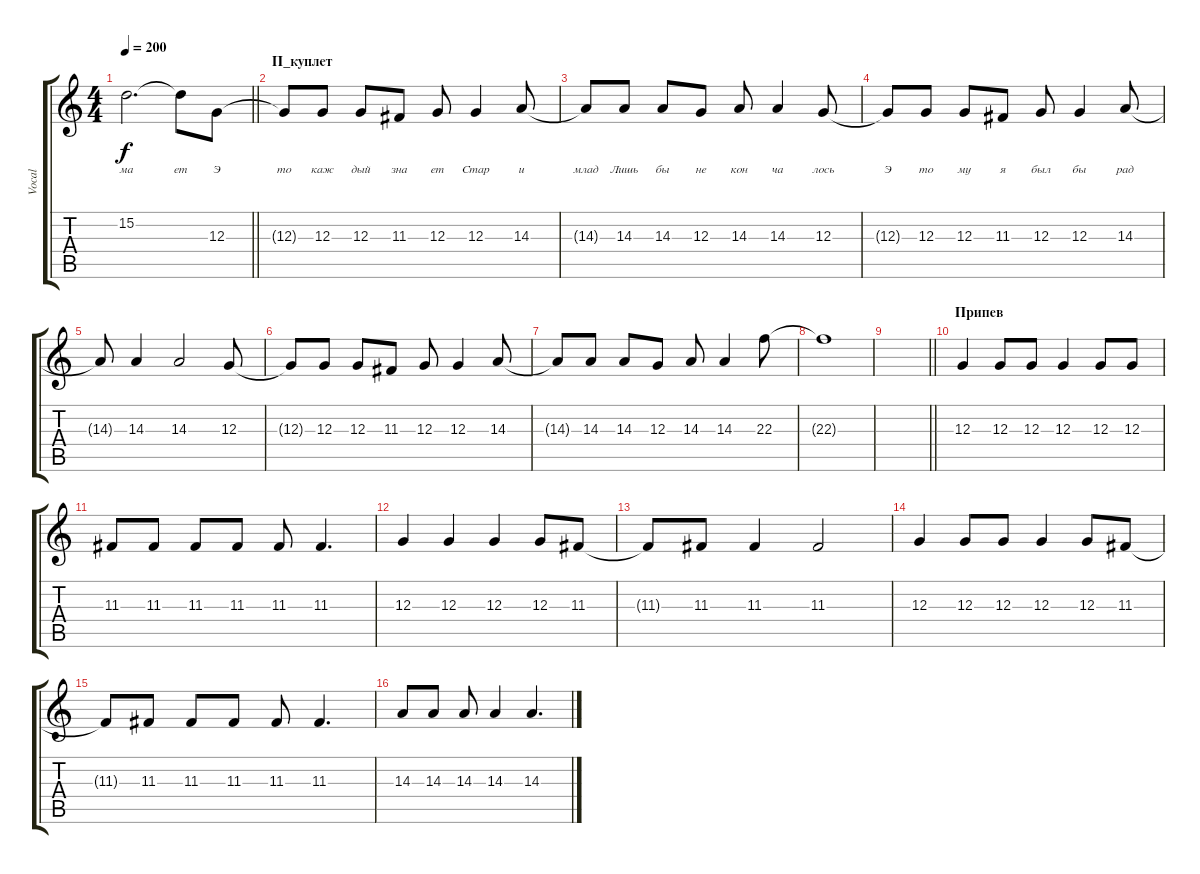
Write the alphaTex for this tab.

\track ("Vocal" "Vocal") {instrument oboe}
\staff {score tabs}
\tuning (E4 B3 G3 D3 A2 E2) {hide}
\ts (4 4)
\tempo 200
\clef g2
\barLineRight lightlight
\ks c
15.2{t}.2{d lyrics (0 "ма") lyrics (1 "") lyrics (2 "") lyrics (3 "") lyrics (4 "") dy f} 15.2{t}.8{lyrics (0 "ет") lyrics (1 "") lyrics (2 "") lyrics (3 "") lyrics (4 "")} 12.3.8{lyrics (0 "Э") lyrics (1 "") lyrics (2 "") lyrics (3 "") lyrics (4 "")} |
\section ("" "П_куплет")
12.3{t}.8{lyrics (0 "то") lyrics (1 "") lyrics (2 "") lyrics (3 "") lyrics (4 "")} 12.3.8{lyrics (0 "каж") lyrics (1 "") lyrics (2 "") lyrics (3 "") lyrics (4 "")} 12.3.8{lyrics (0 "дый") lyrics (1 "") lyrics (2 "") lyrics (3 "") lyrics (4 "")} 11.3.8{lyrics (0 "зна") lyrics (1 "") lyrics (2 "") lyrics (3 "") lyrics (4 "")} 12.3.8{lyrics (0 "ет") lyrics (1 "") lyrics (2 "") lyrics (3 "") lyrics (4 "")} 12.3.4{lyrics (0 "Стар") lyrics (1 "") lyrics (2 "") lyrics (3 "") lyrics (4 "")} 14.3.8{lyrics (0 "и") lyrics (1 "") lyrics (2 "") lyrics (3 "") lyrics (4 "")} |
14.3{t}.8{lyrics (0 "млад") lyrics (1 "") lyrics (2 "") lyrics (3 "") lyrics (4 "")} 14.3.8{lyrics (0 "Лишь") lyrics (1 "") lyrics (2 "") lyrics (3 "") lyrics (4 "")} 14.3.8{lyrics (0 "бы") lyrics (1 "") lyrics (2 "") lyrics (3 "") lyrics (4 "")} 12.3.8{lyrics (0 "не") lyrics (1 "") lyrics (2 "") lyrics (3 "") lyrics (4 "")} 14.3.8{lyrics (0 "кон") lyrics (1 "") lyrics (2 "") lyrics (3 "") lyrics (4 "")} 14.3.4{lyrics (0 "ча") lyrics (1 "") lyrics (2 "") lyrics (3 "") lyrics (4 "")} 12.3.8{lyrics (0 "лось") lyrics (1 "") lyrics (2 "") lyrics (3 "") lyrics (4 "")} |
12.3{t}.8{lyrics (0 "Э") lyrics (1 "") lyrics (2 "") lyrics (3 "") lyrics (4 "")} 12.3.8{lyrics (0 "то") lyrics (1 "") lyrics (2 "") lyrics (3 "") lyrics (4 "")} 12.3.8{lyrics (0 "му") lyrics (1 "") lyrics (2 "") lyrics (3 "") lyrics (4 "")} 11.3.8{lyrics (0 "я") lyrics (1 "") lyrics (2 "") lyrics (3 "") lyrics (4 "")} 12.3.8{lyrics (0 "был") lyrics (1 "") lyrics (2 "") lyrics (3 "") lyrics (4 "")} 12.3.4{lyrics (0 "бы") lyrics (1 "") lyrics (2 "") lyrics (3 "") lyrics (4 "")} 14.3.8{lyrics (0 "рад") lyrics (1 "") lyrics (2 "") lyrics (3 "") lyrics (4 "")} |
14.3{t}.8 14.3.4 14.3.2 12.3.8 |
12.3{t}.8 12.3.8 12.3.8 11.3.8 12.3.8 12.3.4 14.3.8 |
14.3{t}.8 14.3.8 14.3.8 12.3.8 14.3.8 14.3.4 22.3.8 |
22.3{t}.1 |
\barLineRight lightlight
|
\section ("" "Припев")
12.3.4 12.3.8 12.3.8 12.3.4 12.3.8 12.3.8 |
11.3.8 11.3.8 11.3.8 11.3.8 11.3.8 11.3.4{d} |
12.3.4 12.3.4 12.3.4 12.3.8 11.3.8 |
11.3{t}.8 11.3.8 11.3.4 11.3.2 |
12.3.4 12.3.8 12.3.8 12.3.4 12.3.8 11.3.8 |
11.3{t}.8 11.3.8 11.3.8 11.3.8 11.3.8 11.3.4{d} |
14.3.8 14.3.8 14.3.8 14.3.4 14.3.4{d}
